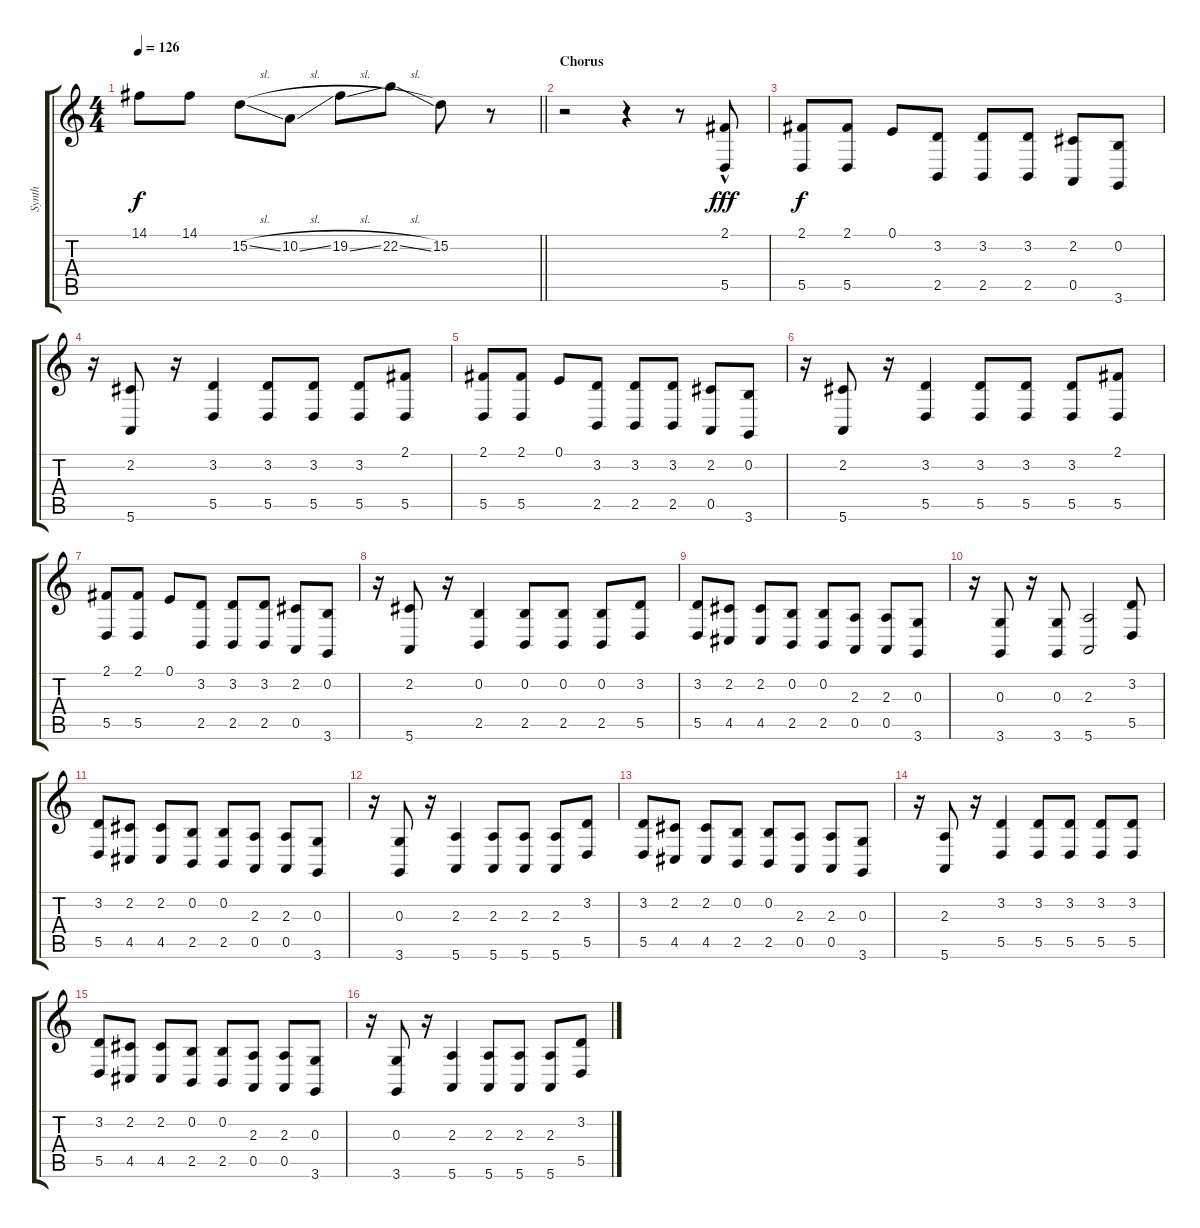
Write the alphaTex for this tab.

\track ("Synth" "Synth") {instrument lead2sawtooth}
\staff {score tabs}
\tuning (E4 B3 G3 D3 A2 E2) {hide}
\ts (4 4)
\tempo 126
\clef g2
\barLineRight lightlight
\ks c
14.1.8{dy f} 14.1.8 15.2{sl}.8 10.2{sl}.8 19.2{sl}.8 22.2{sl}.8 15.2.8 r.8 |
\section ("" "Chorus")
r.2 r.4 r.8 (2.1 5.5{hac}).8{dy fff} |
(2.1 5.5).8{dy f} (2.1 5.5).8 0.1.8 (3.2 2.5).8 (3.2 2.5).8 (3.2 2.5).8 (2.2 0.5).8 (0.2 3.6).8 |
r.16 (2.2 5.6).8 r.16 (3.2 5.5).4 (3.2 5.5).8 (3.2 5.5).8 (3.2 5.5).8 (2.1 5.5).8 |
(2.1 5.5).8 (2.1 5.5).8 0.1.8 (3.2 2.5).8 (3.2 2.5).8 (3.2 2.5).8 (2.2 0.5).8 (0.2 3.6).8 |
r.16 (2.2 5.6).8 r.16 (3.2 5.5).4 (3.2 5.5).8 (3.2 5.5).8 (3.2 5.5).8 (2.1 5.5).8 |
(2.1 5.5).8 (2.1 5.5).8 0.1.8 (3.2 2.5).8 (3.2 2.5).8 (3.2 2.5).8 (2.2 0.5).8 (0.2 3.6).8 |
r.16 (2.2 5.6).8 r.16 (0.2 2.5).4 (0.2 2.5).8 (0.2 2.5).8 (0.2 2.5).8 (3.2 5.5).8 |
(3.2 5.5).8 (2.2 4.5).8 (2.2 4.5).8 (0.2 2.5).8 (0.2 2.5).8 (2.3 0.5).8 (2.3 0.5).8 (0.3 3.6).8 |
r.16 (0.3 3.6).8 r.16 (0.3 3.6).8 (2.3 5.6).2 (3.2 5.5).8 |
(3.2 5.5).8 (2.2 4.5).8 (2.2 4.5).8 (0.2 2.5).8 (0.2 2.5).8 (2.3 0.5).8 (2.3 0.5).8 (0.3 3.6).8 |
r.16 (0.3 3.6).8 r.16 (2.3 5.6).4 (2.3 5.6).8 (2.3 5.6).8 (2.3 5.6).8 (3.2 5.5).8 |
(3.2 5.5).8 (2.2 4.5).8 (2.2 4.5).8 (0.2 2.5).8 (0.2 2.5).8 (2.3 0.5).8 (2.3 0.5).8 (0.3 3.6).8 |
r.16 (2.3 5.6).8 r.16 (3.2 5.5).4 (3.2 5.5).8 (3.2 5.5).8 (3.2 5.5).8 (3.2 5.5).8 |
(3.2 5.5).8 (2.2 4.5).8 (2.2 4.5).8 (0.2 2.5).8 (0.2 2.5).8 (2.3 0.5).8 (2.3 0.5).8 (0.3 3.6).8 |
r.16 (0.3 3.6).8 r.16 (2.3 5.6).4 (2.3 5.6).8 (2.3 5.6).8 (2.3 5.6).8 (3.2 5.5).8
